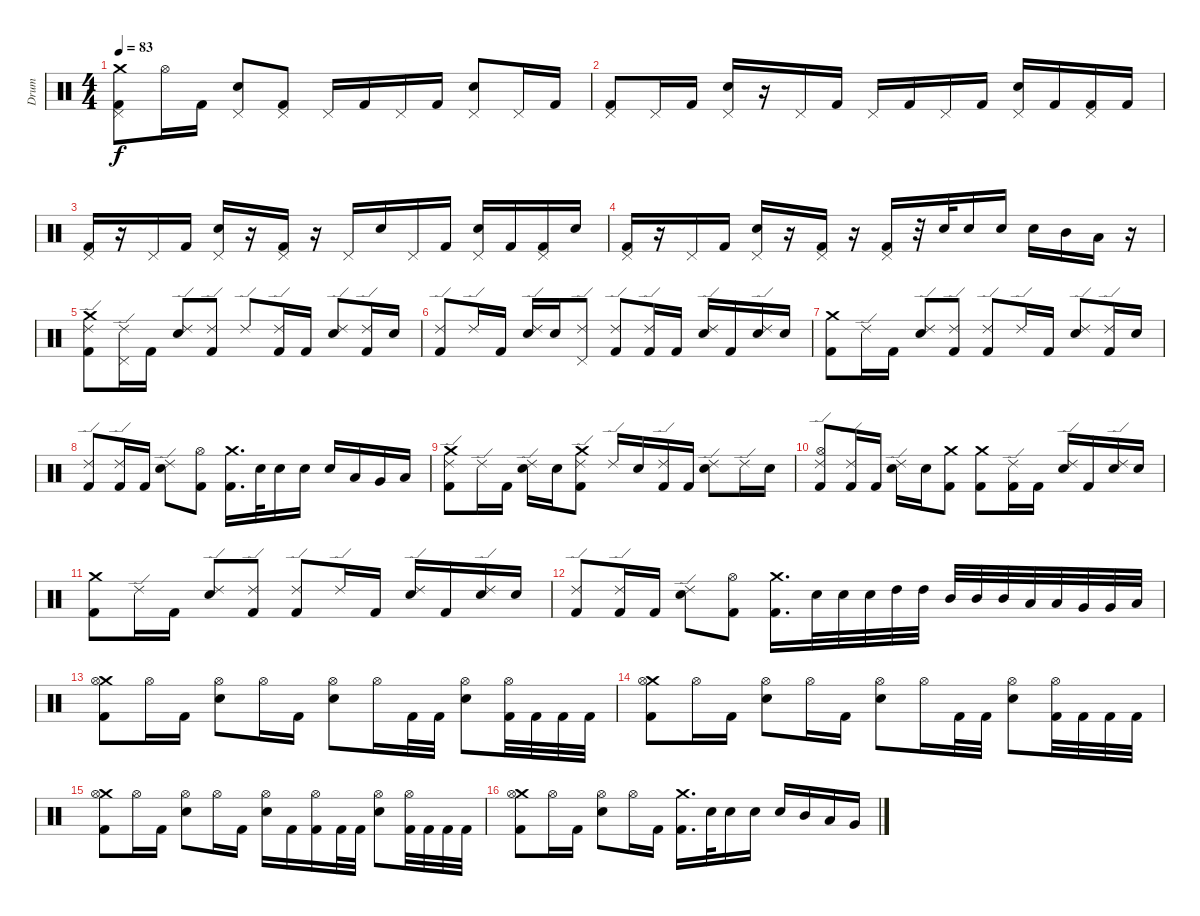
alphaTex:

\track ("Drum" "Drum") {instrument percussion}
\staff {score}
\articulation defaults
\ts (4 4)
\tempo 83
\clef neutral
\ks c
("Crash medium (hit)" "Pedal Hi-Hat (hit)" "Kick (hit) 2").8{dy f} "Hi-Hat (open)".16 "Kick (hit) 2".16 ("Pedal Hi-Hat (hit)" "Electric Snare (hit)").8 ("Pedal Hi-Hat (hit)" "Kick (hit) 2").8 "Pedal Hi-Hat (hit)".16 "Kick (hit) 2".16 "Pedal Hi-Hat (hit)".16 "Kick (hit) 2".16 ("Pedal Hi-Hat (hit)" "Electric Snare (hit)").8 "Pedal Hi-Hat (hit)".16 "Kick (hit) 2".16 |
("Kick (hit) 2" "Pedal Hi-Hat (hit)").8 "Pedal Hi-Hat (hit)".16 "Kick (hit) 2".16 ("Electric Snare (hit)" "Pedal Hi-Hat (hit)").16 r.16 "Pedal Hi-Hat (hit)".16 "Kick (hit) 2".16 "Pedal Hi-Hat (hit)".16 "Kick (hit) 2".16 "Pedal Hi-Hat (hit)".16 "Kick (hit) 2".16 ("Electric Snare (hit)" "Pedal Hi-Hat (hit)").16 "Kick (hit) 2".16 ("Kick (hit) 2" "Pedal Hi-Hat (hit)").16 "Kick (hit) 2".16 |
("Pedal Hi-Hat (hit)" "Kick (hit) 2").16 r.16 "Pedal Hi-Hat (hit)".16 "Kick (hit) 2".16 ("Pedal Hi-Hat (hit)" "Electric Snare (hit)").16 r.16 ("Pedal Hi-Hat (hit)" "Kick (hit) 2").16 r.16 "Pedal Hi-Hat (hit)".16 "Electric Snare (hit)".16 "Pedal Hi-Hat (hit)".16 "Kick (hit) 2".16 ("Pedal Hi-Hat (hit)" "Electric Snare (hit)").16 "Kick (hit) 2".16 ("Pedal Hi-Hat (hit)" "Kick (hit) 2").16 "Electric Snare (hit)".16 |
("Pedal Hi-Hat (hit)" "Kick (hit) 2").16 r.16 "Pedal Hi-Hat (hit)".16 "Kick (hit) 2".16 ("Pedal Hi-Hat (hit)" "Electric Snare (hit)").16 r.16 ("Pedal Hi-Hat (hit)" "Kick (hit) 2").16 r.16 ("Kick (hit) 2" "Pedal Hi-Hat (hit)").16 r.32 "Electric Snare (hit)".32 "Electric Snare (hit)".16 "Electric Snare (hit)".16 "Electric Snare (hit)".16 "Mid Tom (hit)".16 "Low Tom (hit)".16 r.16 |
("Kick (hit) 2" "Crash medium (hit)" "Ride (edge) 2").8 ("Pedal Hi-Hat (hit)" "Ride (edge) 2").16 "Kick (hit) 2".16 ("Electric Snare (hit)" "Ride (edge) 2").8 ("Kick (hit) 2" "Ride (edge) 2").8 "Ride (edge) 2".8 ("Kick (hit) 2" "Ride (edge) 2").16 "Kick (hit) 2".16 ("Electric Snare (hit)" "Ride (edge) 2").8 ("Kick (hit) 2" "Ride (edge) 2").16 "Electric Snare (hit)".16 |
("Kick (hit) 2" "Ride (edge) 2").8 "Ride (edge) 2".16 "Kick (hit) 2".16 ("Electric Snare (hit)" "Ride (edge) 2").16 "Electric Snare (hit)".16 ("Ride (edge) 2" "Pedal Hi-Hat (hit)").8 ("Kick (hit) 2" "Ride (edge) 2").8 ("Kick (hit) 2" "Ride (edge) 2").16 "Kick (hit) 2".16 ("Electric Snare (hit)" "Ride (edge) 2").16 "Kick (hit) 2".16 ("Electric Snare (hit)" "Ride (edge) 2").16 "Electric Snare (hit)".16 |
("Kick (hit) 2" "Crash medium (hit)").8 "Ride (edge) 2".16 "Kick (hit) 2".16 ("Electric Snare (hit)" "Ride (edge) 2").8 ("Kick (hit) 2" "Ride (edge) 2").8 ("Kick (hit) 2" "Ride (edge) 2").8 "Ride (edge) 2".16 "Kick (hit) 2".16 ("Electric Snare (hit)" "Ride (edge) 2").8 ("Kick (hit) 2" "Ride (edge) 2").16 "Electric Snare (hit)".16 |
("Kick (hit) 2" "Ride (edge) 2").8 ("Kick (hit) 2" "Ride (edge) 2").16 "Kick (hit) 2".16 ("Electric Snare (hit)" "Ride (edge) 2").8 ("Hi-Hat (open)" "Kick (hit) 2").8 ("Crash medium (hit)" "Kick (hit) 2").16{d} "Electric Snare (hit)".32 "Electric Snare (hit)".16 "Electric Snare (hit)".16 "Electric Snare (hit)".16 "Low Tom (hit)".16 "Very Low Tom (hit)".16 "Low Floor Tom (hit)".16 |
("Kick (hit) 2" "Ride (edge) 2" "Crash medium (hit)").8 "Ride (edge) 2".16 "Kick (hit) 2".16 ("Electric Snare (hit)" "Ride (edge) 2").16 "Electric Snare (hit)".16 ("Kick (hit) 2" "Crash medium (hit)" "Ride (edge) 2").8 "Ride (edge) 2".16 "Electric Snare (hit)".16 ("Kick (hit) 2" "Ride (edge) 2").16 "Kick (hit) 2".16 ("Electric Snare (hit)" "Ride (edge) 2").8 "Ride (edge) 2".16 "Electric Snare (hit)".16 |
("Kick (hit) 2" "Hi-Hat (open)" "Ride (edge) 2").8 ("Kick (hit) 2" "Ride (edge) 2").16 "Kick (hit) 2".16 ("Electric Snare (hit)" "Ride (edge) 2").16 "Electric Snare (hit)".16 ("Kick (hit) 2" "Crash medium (hit)").8 ("Kick (hit) 2" "Crash medium (hit)").8 ("Kick (hit) 2" "Ride (edge) 2").16 "Kick (hit) 2".16 ("Electric Snare (hit)" "Ride (edge) 2").16 "Kick (hit) 2".16 ("Electric Snare (hit)" "Ride (edge) 2").16 "Electric Snare (hit)".16 |
("Kick (hit) 2" "Crash medium (hit)").8 "Ride (edge) 2".16 "Kick (hit) 2".16 ("Electric Snare (hit)" "Ride (edge) 2").8 ("Kick (hit) 2" "Ride (edge) 2").8 ("Kick (hit) 2" "Ride (edge) 2").8 "Ride (edge) 2".16 "Kick (hit) 2".16 ("Electric Snare (hit)" "Ride (edge) 2").16 "Kick (hit) 2".16 ("Electric Snare (hit)" "Ride (edge) 2").16 "Electric Snare (hit)".16 |
("Kick (hit) 2" "Ride (edge) 2").8 ("Kick (hit) 2" "Ride (edge) 2").16 "Kick (hit) 2".16 ("Electric Snare (hit)" "Ride (edge) 2").8 ("Hi-Hat (open)" "Kick (hit) 2").8 ("Crash medium (hit)" "Kick (hit) 2").16{d} "Electric Snare (hit)".32 "Electric Snare (hit)".32 "Electric Snare (hit)".32 "High Tom (hit)".32 "High Tom (hit)".32 "Mid Tom (hit)".32 "Mid Tom (hit)".32 "Mid Tom (hit)".32 "Low Tom (hit)".32 "Low Tom (hit)".32 "Very Low Tom (hit)".32 "Very Low Tom (hit)".32 "Low Floor Tom (hit)".32 |
("Crash medium (hit)" "Kick (hit) 2" "Hi-Hat (open)").8 "Hi-Hat (open)".16 "Kick (hit) 2".16 ("Electric Snare (hit)" "Hi-Hat (open)").8 "Hi-Hat (open)".16 "Kick (hit) 2".16 ("Electric Snare (hit)" "Hi-Hat (open)").8 "Hi-Hat (open)".16 "Kick (hit) 2".32 "Kick (hit) 2".32 ("Electric Snare (hit)" "Hi-Hat (open)").8 ("Kick (hit) 2" "Hi-Hat (open)").32 "Kick (hit) 2".32 "Kick (hit) 2".32 "Kick (hit) 2".32 |
("Crash medium (hit)" "Kick (hit) 2" "Hi-Hat (open)").8 "Hi-Hat (open)".16 "Kick (hit) 2".16 ("Electric Snare (hit)" "Hi-Hat (open)").8 "Hi-Hat (open)".16 "Kick (hit) 2".16 ("Electric Snare (hit)" "Hi-Hat (open)").8 "Hi-Hat (open)".16 "Kick (hit) 2".32 "Kick (hit) 2".32 ("Electric Snare (hit)" "Hi-Hat (open)").8 ("Kick (hit) 2" "Hi-Hat (open)").32 "Kick (hit) 2".32 "Kick (hit) 2".32 "Kick (hit) 2".32 |
("Crash medium (hit)" "Kick (hit) 2" "Hi-Hat (open)").8 "Hi-Hat (open)".16 "Kick (hit) 2".16 ("Electric Snare (hit)" "Hi-Hat (open)").8 "Hi-Hat (open)".16 "Kick (hit) 2".16 ("Electric Snare (hit)" "Hi-Hat (open)").16 "Kick (hit) 2".16 ("Kick (hit) 2" "Hi-Hat (open)").16 "Kick (hit) 2".32 "Kick (hit) 2".32 ("Electric Snare (hit)" "Hi-Hat (open)").8 ("Kick (hit) 2" "Hi-Hat (open)").32 "Kick (hit) 2".32 "Kick (hit) 2".32 "Kick (hit) 2".32 |
("Crash medium (hit)" "Kick (hit) 2" "Hi-Hat (open)").8 "Hi-Hat (open)".16 "Kick (hit) 2".16 ("Electric Snare (hit)" "Hi-Hat (open)").8 "Hi-Hat (open)".16 "Kick (hit) 2".16 ("Crash medium (hit)" "Kick (hit) 2").16{d} "Electric Snare (hit)".32 "Electric Snare (hit)".16 "Electric Snare (hit)".16 "Electric Snare (hit)".16 "Mid Tom (hit)".16 "Low Tom (hit)".16 "Very Low Tom (hit)".16
